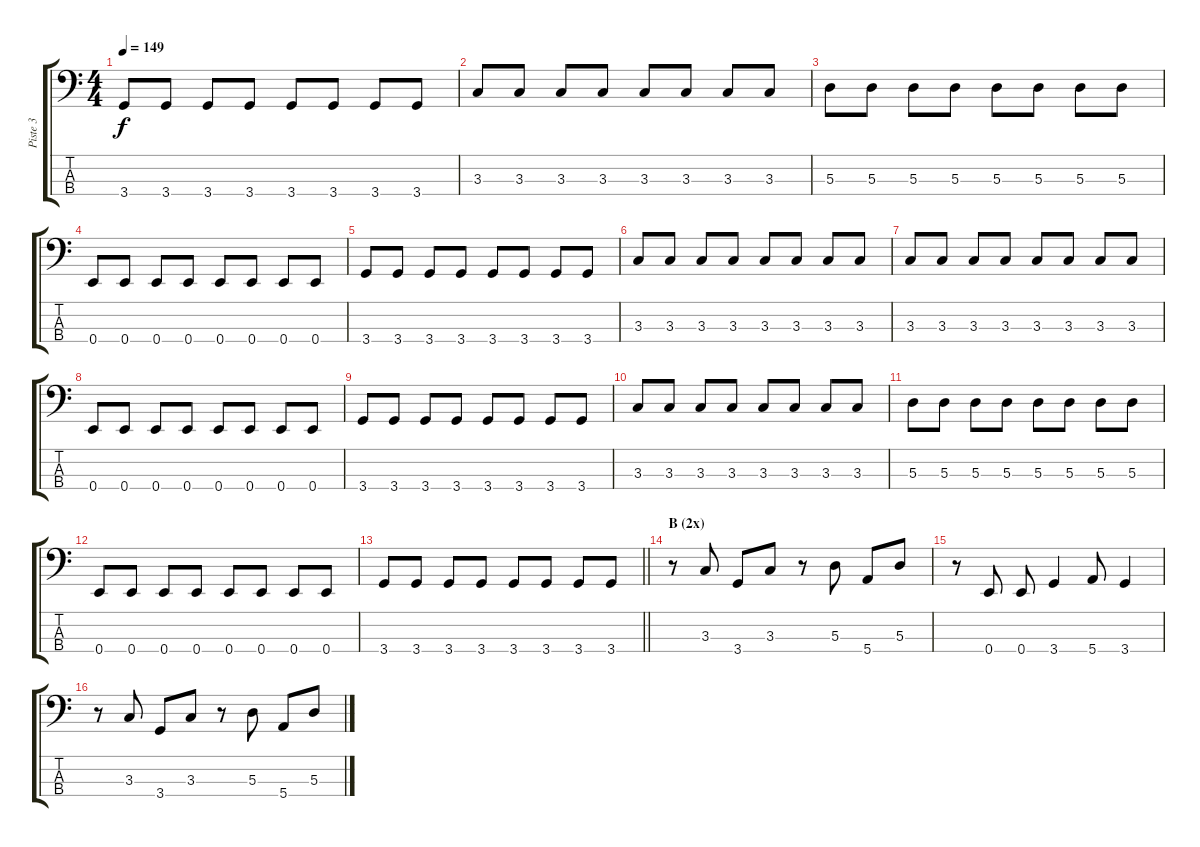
\track ("Piste 3" "Piste 3") {instrument electricbassfinger}
\staff {score tabs}
\tuning (G2 D2 A1 E1) {hide}
\ts (4 4)
\tempo 149
\clef f4
\ks c
3.4.8{dy f} 3.4.8 3.4.8 3.4.8 3.4.8 3.4.8 3.4.8 3.4.8 |
3.3.8 3.3.8 3.3.8 3.3.8 3.3.8 3.3.8 3.3.8 3.3.8 |
5.3.8 5.3.8 5.3.8 5.3.8 5.3.8 5.3.8 5.3.8 5.3.8 |
0.4.8 0.4.8 0.4.8 0.4.8 0.4.8 0.4.8 0.4.8 0.4.8 |
3.4.8 3.4.8 3.4.8 3.4.8 3.4.8 3.4.8 3.4.8 3.4.8 |
3.3.8 3.3.8 3.3.8 3.3.8 3.3.8 3.3.8 3.3.8 3.3.8 |
3.3.8 3.3.8 3.3.8 3.3.8 3.3.8 3.3.8 3.3.8 3.3.8 |
0.4.8 0.4.8 0.4.8 0.4.8 0.4.8 0.4.8 0.4.8 0.4.8 |
3.4.8 3.4.8 3.4.8 3.4.8 3.4.8 3.4.8 3.4.8 3.4.8 |
3.3.8 3.3.8 3.3.8 3.3.8 3.3.8 3.3.8 3.3.8 3.3.8 |
5.3.8 5.3.8 5.3.8 5.3.8 5.3.8 5.3.8 5.3.8 5.3.8 |
0.4.8 0.4.8 0.4.8 0.4.8 0.4.8 0.4.8 0.4.8 0.4.8 |
\barLineRight lightlight
3.4.8 3.4.8 3.4.8 3.4.8 3.4.8 3.4.8 3.4.8 3.4.8 |
\section ("" "B (2x)")
r.8 3.3.8 3.4.8 3.3.8 r.8 5.3.8 5.4.8 5.3.8 |
r.8 0.4.8 0.4.8 3.4.4 5.4.8 3.4.4 |
r.8 3.3.8 3.4.8 3.3.8 r.8 5.3.8 5.4.8 5.3.8
